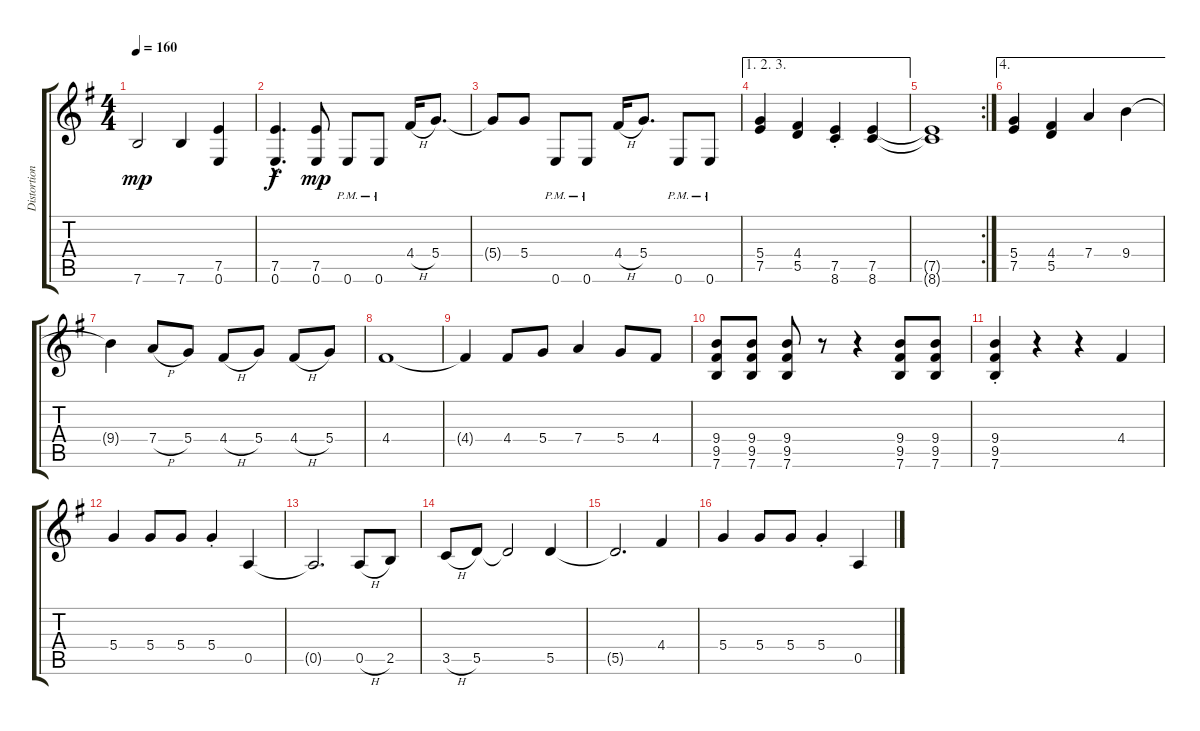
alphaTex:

\track ("Distortion (Left)" "Distortion") {instrument overdrivenguitar}
\staff {score tabs}
\tuning (E4 B3 G3 D3 A2 E2) {hide}
\ts (4 4)
\tempo 160
\clef g2
\ks g
7.6{t}.2{dy mp} 7.6.4 (7.5 0.6).4 |
(7.5{hac} 0.6{hac}).4{d dy f} (7.5 0.6).8{dy mp} 0.6{pm}.8 0.6{pm}.8 4.4{h}.16 5.4.8{d} |
5.4{t}.8 5.4.8 0.6{pm}.8 0.6{pm}.8 4.4{h}.16 5.4.8{d} 0.6{pm}.8 0.6{pm}.8 |
\ae (1 2 3)
(5.4 7.5).4 (4.4 5.5).4 (7.5{st} 8.6{st}).4 (7.5 8.6).4 |
\rc 2
(7.5{t} 8.6{t}).1 |
\ae 4
(5.4 7.5).4 (4.4 5.5).4 7.4.4 9.4.4 |
9.4{t}.4 7.4{h}.8 5.4.8 4.4{h}.8 5.4.8 4.4{h}.8 5.4.8 |
4.4.1 |
4.4{t}.4 4.4.8 5.4.8 7.4.4 5.4.8 4.4.8 |
(9.4 9.5 7.6).8 (9.4 9.5 7.6).8 (9.4 9.5 7.6).8 r.8 r.4 (9.4 9.5 7.6).8 (9.4 9.5 7.6).8 |
(9.4{st} 9.5{st} 7.6{st}).4 r.4 r.4 4.4.4 |
5.4.4 5.4.8 5.4.8 5.4{st}.4 0.5.4 |
0.5{t}.2{d} 0.5{h}.8 2.5.8 |
3.5{h}.8 5.5.8 5.5{t}.2 5.5.4 |
5.5{t}.2{d} 4.4.4 |
5.4.4 5.4.8 5.4.8 5.4{st}.4 0.5.4
